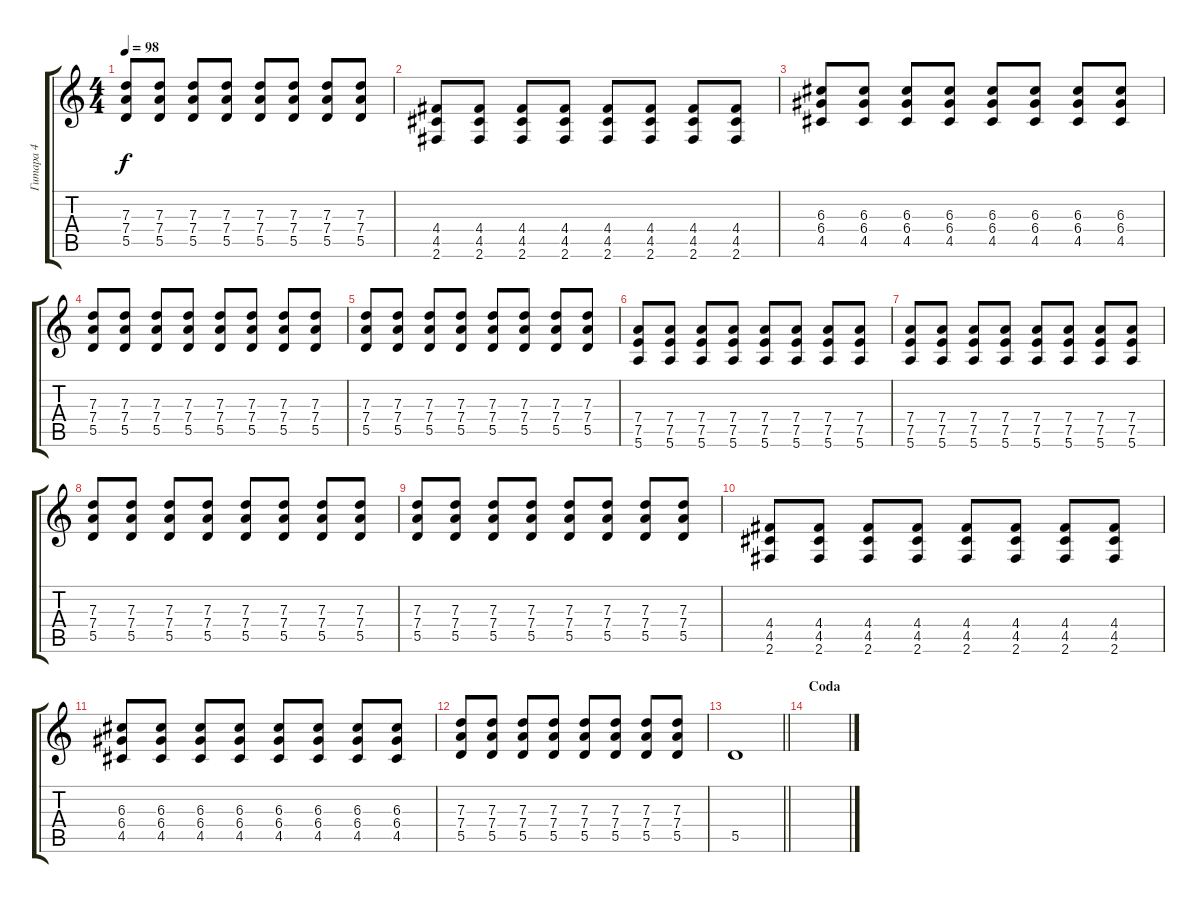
\track ("Гитара 4" "Гитара 4") {instrument distortionguitar}
\staff {score tabs}
\tuning (E4 B3 G3 D3 A2 E2) {hide}
\ts (4 4)
\tempo 98
\clef g2
\ks c
(7.3 7.4 5.5).8{dy f} (7.3 7.4 5.5).8 (7.3 7.4 5.5).8 (7.3 7.4 5.5).8 (7.3 7.4 5.5).8 (7.3 7.4 5.5).8 (7.3 7.4 5.5).8 (7.3 7.4 5.5).8 |
(4.4 4.5 2.6).8 (4.4 4.5 2.6).8 (4.4 4.5 2.6).8 (4.4 4.5 2.6).8 (4.4 4.5 2.6).8 (4.4 4.5 2.6).8 (4.4 4.5 2.6).8 (4.4 4.5 2.6).8 |
(6.3 6.4 4.5).8 (6.3 6.4 4.5).8 (6.3 6.4 4.5).8 (6.3 6.4 4.5).8 (6.3 6.4 4.5).8 (6.3 6.4 4.5).8 (6.3 6.4 4.5).8 (6.3 6.4 4.5).8 |
(7.3 7.4 5.5).8 (7.3 7.4 5.5).8 (7.3 7.4 5.5).8 (7.3 7.4 5.5).8 (7.3 7.4 5.5).8 (7.3 7.4 5.5).8 (7.3 7.4 5.5).8 (7.3 7.4 5.5).8 |
(7.3 7.4 5.5).8 (7.3 7.4 5.5).8 (7.3 7.4 5.5).8 (7.3 7.4 5.5).8 (7.3 7.4 5.5).8 (7.3 7.4 5.5).8 (7.3 7.4 5.5).8 (7.3 7.4 5.5).8 |
(7.4 7.5 5.6).8 (7.4 7.5 5.6).8 (7.4 7.5 5.6).8 (7.4 7.5 5.6).8 (7.4 7.5 5.6).8 (7.4 7.5 5.6).8 (7.4 7.5 5.6).8 (7.4 7.5 5.6).8 |
(7.4 7.5 5.6).8 (7.4 7.5 5.6).8 (7.4 7.5 5.6).8 (7.4 7.5 5.6).8 (7.4 7.5 5.6).8 (7.4 7.5 5.6).8 (7.4 7.5 5.6).8 (7.4 7.5 5.6).8 |
(7.3 7.4 5.5).8 (7.3 7.4 5.5).8 (7.3 7.4 5.5).8 (7.3 7.4 5.5).8 (7.3 7.4 5.5).8 (7.3 7.4 5.5).8 (7.3 7.4 5.5).8 (7.3 7.4 5.5).8 |
(7.3 7.4 5.5).8 (7.3 7.4 5.5).8 (7.3 7.4 5.5).8 (7.3 7.4 5.5).8 (7.3 7.4 5.5).8 (7.3 7.4 5.5).8 (7.3 7.4 5.5).8 (7.3 7.4 5.5).8 |
(4.4 4.5 2.6).8 (4.4 4.5 2.6).8 (4.4 4.5 2.6).8 (4.4 4.5 2.6).8 (4.4 4.5 2.6).8 (4.4 4.5 2.6).8 (4.4 4.5 2.6).8 (4.4 4.5 2.6).8 |
(6.3 6.4 4.5).8 (6.3 6.4 4.5).8 (6.3 6.4 4.5).8 (6.3 6.4 4.5).8 (6.3 6.4 4.5).8 (6.3 6.4 4.5).8 (6.3 6.4 4.5).8 (6.3 6.4 4.5).8 |
(7.3 7.4 5.5).8 (7.3 7.4 5.5).8 (7.3 7.4 5.5).8 (7.3 7.4 5.5).8 (7.3 7.4 5.5).8 (7.3 7.4 5.5).8 (7.3 7.4 5.5).8 (7.3 7.4 5.5).8 |
\barLineRight lightlight
5.5.1 |
\section ("" "Coda")
